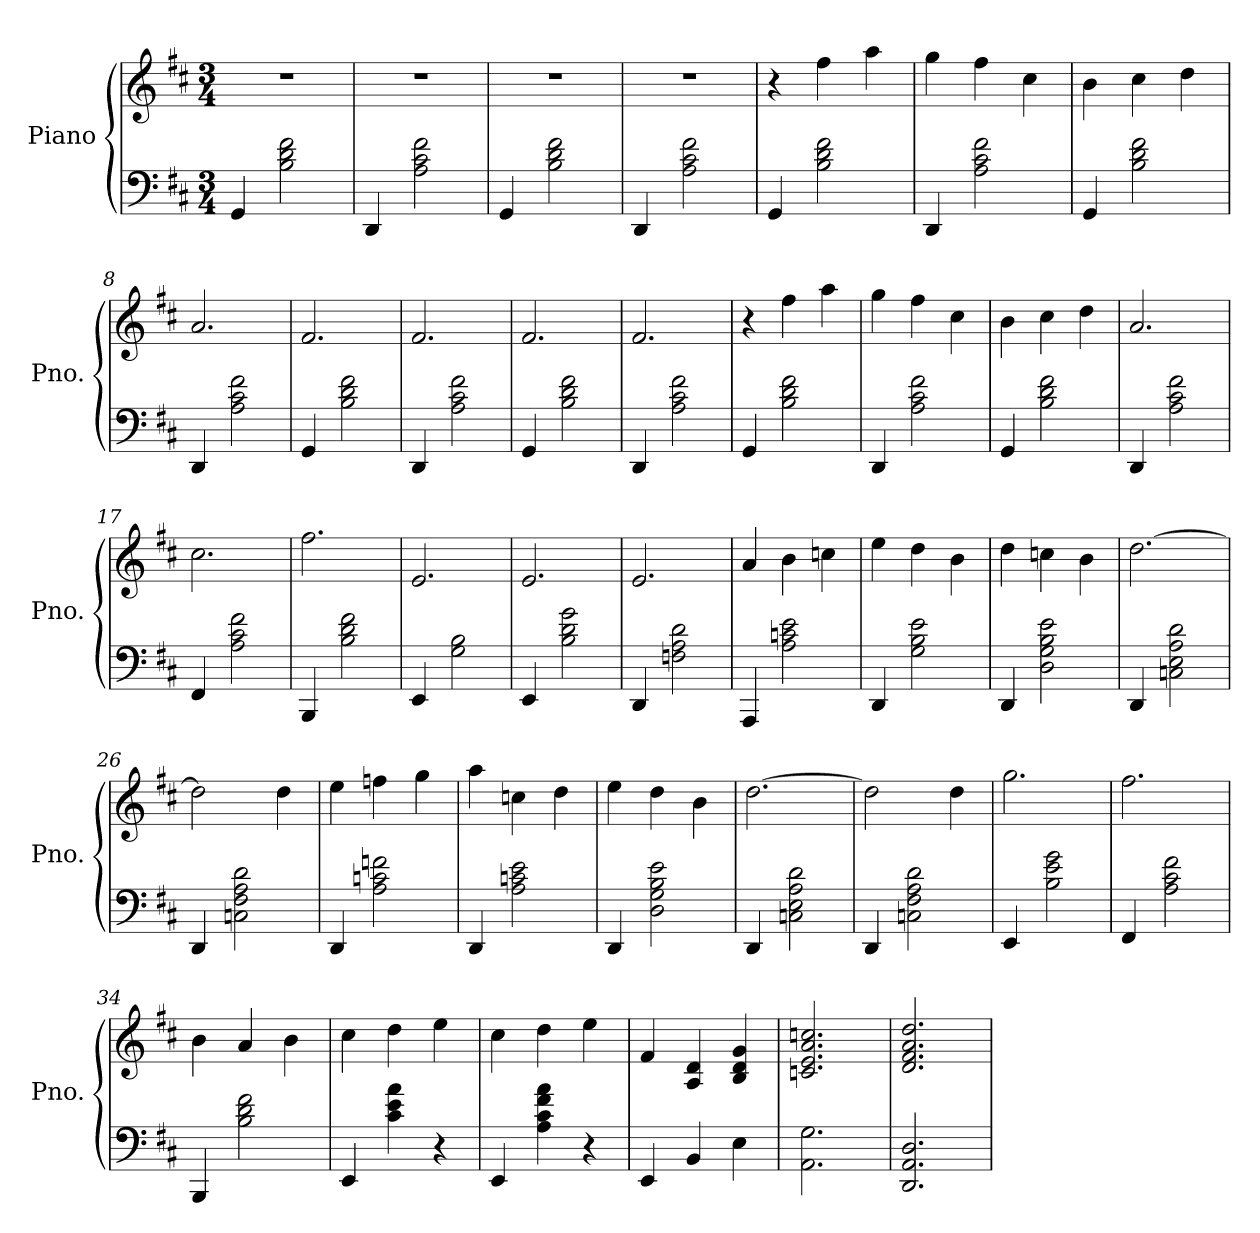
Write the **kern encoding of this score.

**kern	**kern
*part1	*part1
*staff2	*staff1
*I"Piano	*
*I'Pno.	*
*clefF4	*clefG2
*k[f#c#]	*k[f#c#]
*M3/4	*M3/4
*MM90	*MM90
=1	=1
4GG/	2.r
2B\ 2d\ 2f#\	.
=2	=2
4DD/	2.r
2A\ 2c#\ 2f#\	.
=3	=3
4GG/	2.r
2B\ 2d\ 2f#\	.
=4	=4
4DD/	2.r
2A\ 2c#\ 2f#\	.
=5	=5
4GG/	4r
2B\ 2d\ 2f#\	4ff#\
.	4aa\
=6	=6
4DD/	4gg\
2A\ 2c#\ 2f#\	4ff#\
.	4cc#\
=7	=7
4GG/	4b\
2B\ 2d\ 2f#\	4cc#\
.	4dd\
=8	=8
4DD/	2.a/
2A\ 2c#\ 2f#\	.
=9	=9
4GG/	2.f#/
2B\ 2d\ 2f#\	.
=10	=10
4DD/	2.f#/
2A\ 2c#\ 2f#\	.
=11	=11
4GG/	2.f#/
2B\ 2d\ 2f#\	.
=12	=12
4DD/	2.f#/
2A\ 2c#\ 2f#\	.
=13	=13
4GG/	4r
2B\ 2d\ 2f#\	4ff#\
.	4aa\
=14	=14
4DD/	4gg\
2A\ 2c#\ 2f#\	4ff#\
.	4cc#\
!!LO:LB:g=z
=15	=15
4GG/	4b\
2B\ 2d\ 2f#\	4cc#\
.	4dd\
=16	=16
4DD/	2.a/
2A\ 2c#\ 2f#\	.
=17	=17
4FF#/	2.cc#\
2A\ 2c#\ 2f#\	.
=18	=18
4BBB/	2.ff#\
2B\ 2d\ 2f#\	.
=19	=19
4EE/	2.e/
2G\ 2B\	.
=20	=20
4EE/	2.e/
2B\ 2d\ 2g\	.
=21	=21
4DD/	2.e/
2Fn\ 2A\ 2d\	.
=22	=22
4AAA/	4a/
2A\ 2cn\ 2e\	4b\
.	4ccn\
=23	=23
4DD/	4ee\
2G\ 2B\ 2e\	4dd\
.	4b\
=24	=24
4DD/	4dd\
2D\ 2G\ 2B\ 2e\	4ccn\
.	4b\
!!LO:LB:g=z
=25	=25
*	*MM80
4DD/	[2.dd\
2Cn\ 2E\ 2A\ 2d\	.
=26	=26
4DD/	2dd\]
2Cn\ 2F#\ 2A\ 2d\	.
.	4dd\
=27	=27
4DD/	4ee\
2A\ 2cn\ 2fn\	4ffn\
.	4gg\
=28	=28
4DD/	4aa\
2A\ 2cn\ 2e\	4ccn\
.	4dd\
=29	=29
4DD/	4ee\
2D\ 2G\ 2B\ 2e\	4dd\
.	4b\
=30	=30
4DD/	[2.dd\
2Cn\ 2E\ 2A\ 2d\	.
=31	=31
4DD/	2dd\]
2Cn\ 2F#\ 2A\ 2d\	.
.	4dd\
=32	=32
4EE/	2.gg\
2B\ 2e\ 2g\	.
=33	=33
4FF#/	2.ff#\
2A\ 2c#\ 2f#\	.
=34	=34
4BBB/	4b\
2B\ 2d\ 2f#\	4a/
.	4b\
=35	=35
4EE/	4cc#\
4c#\ 4e\ 4a\	4dd\
4r	4ee\
=36	=36
4EE/	4cc#\
4A\ 4c#\ 4f#\ 4a\	4dd\
4r	4ee\
!!LO:LB:g=z
=37	=37
4EE/	4f#/
4BB/	4A/ 4d/
4E\	4B/ 4d/ 4g/
=38	=38
2.AA\ 2.G\	2.cn/ 2.e/ 2.a/ 2.ccn/
=39	=39
2.DD/ 2.AA/ 2.D/	2.d/ 2.f#/ 2.a/ 2.dd/
=	=
*-	*-
